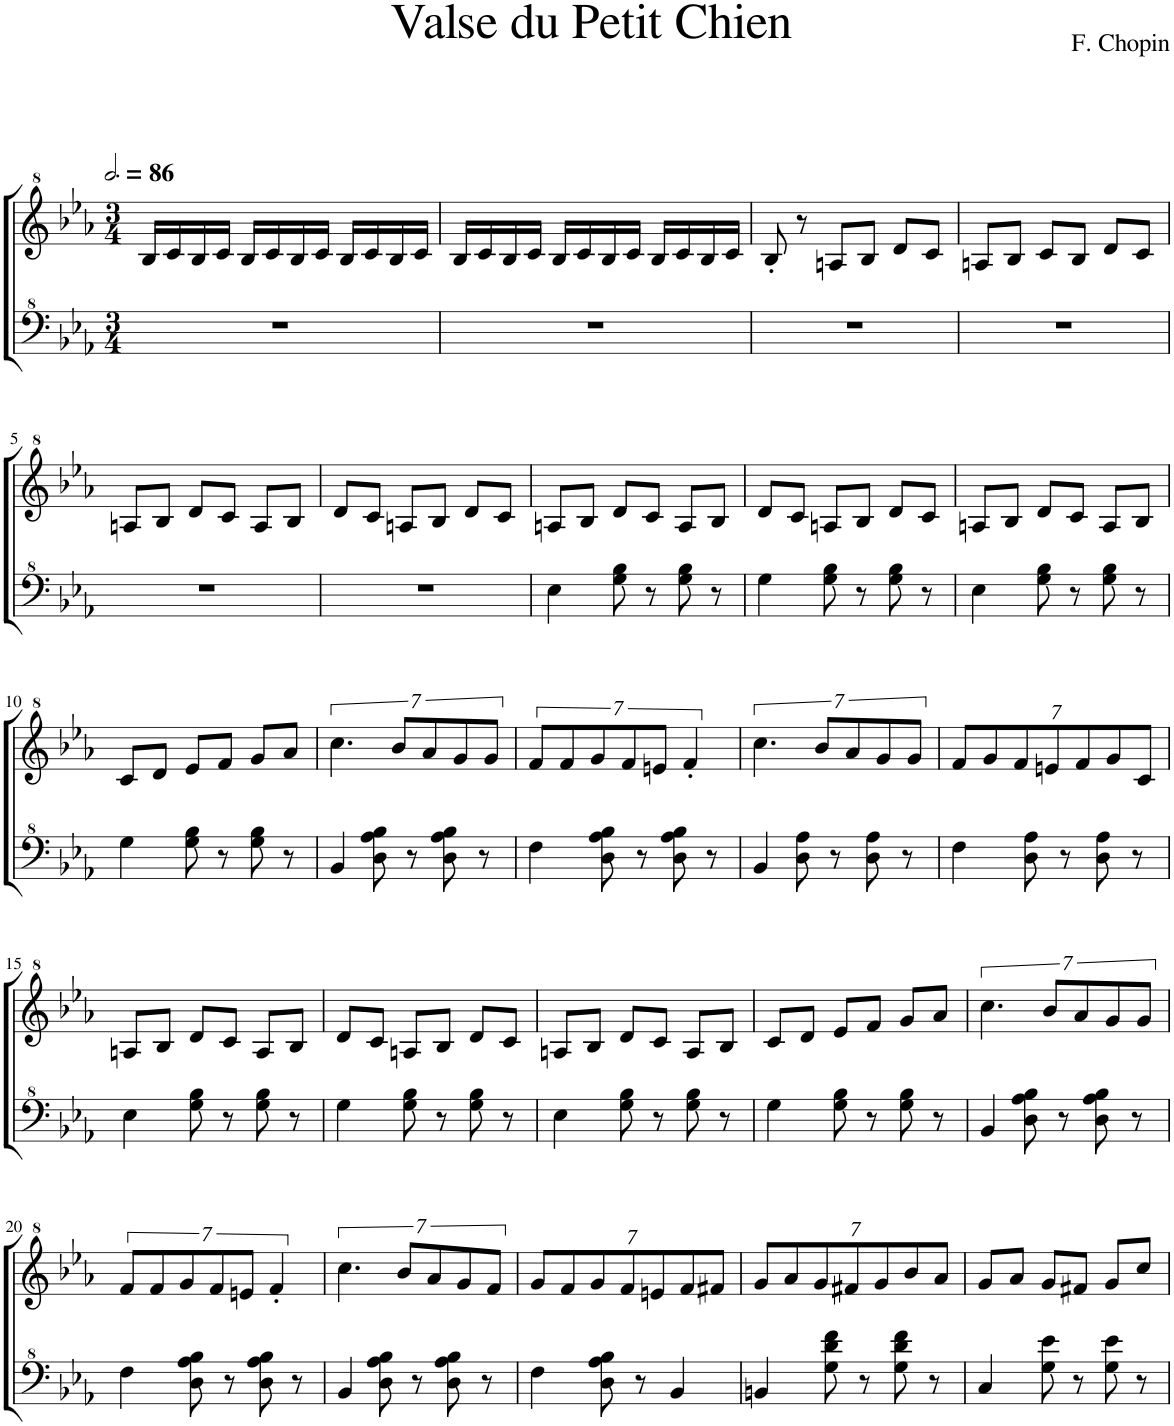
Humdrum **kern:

**kern	**kern
*part1	*part1
*staff2	*staff1
*I"Model III	*
*clefF^4	*clefG^2
*k[b-e-a-]	*k[b-e-a-]
*M3/4	*M3/4
*MM258	*MM258
=1	=1
2.r	16b-/LL
.	16cc/
.	16b-/
.	16cc/JJ
.	16b-/LL
.	16cc/
.	16b-/
.	16cc/JJ
.	16b-/LL
.	16cc/
.	16b-/
.	16cc/JJ
=2	=2
2.r	16b-/LL
.	16cc/
.	16b-/
.	16cc/JJ
.	16b-/LL
.	16cc/
.	16b-/
.	16cc/JJ
.	16b-/LL
.	16cc/
.	16b-/
.	16cc/JJ
=3	=3
2.r	8b-'/
.	8r
.	8an/L
.	8b-/J
.	8dd/L
.	8cc/J
=4	=4
2.r	8an/L
.	8b-/J
.	8cc/L
.	8b-/J
.	8dd/L
.	8cc/J
!!LO:LB:g=z
=5	=5
2.r	8an/L
.	8b-/J
.	8dd/L
.	8cc/J
.	8a/L
.	8b-/J
=6	=6
2.r	8dd/L
.	8cc/J
.	8an/L
.	8b-/J
.	8dd/L
.	8cc/J
=7	=7
4e-\	8an/L
.	8b-/J
8g\ 8b-\	8dd/L
8r	8cc/J
8g\ 8b-\	8a/L
8r	8b-/J
=8	=8
4g\	8dd/L
.	8cc/J
8g\ 8b-\	8an/L
8r	8b-/J
8g\ 8b-\	8dd/L
8r	8cc/J
=9	=9
4e-\	8an/L
.	8b-/J
8g\ 8b-\	8dd/L
8r	8cc/J
8g\ 8b-\	8a/L
8r	8b-/J
!!LO:LB:g=z
=10	=10
4g\	8cc/L
.	8dd/J
8g\ 8b-\	8ee-/L
8r	8ff/J
8g\ 8b-\	8gg/L
8r	8aa-/J
=11	=11
4B-/	14%3.ccc\
8d\ 8a-\ 8b-\	.
.	2240ryy
.	28%3bb-/L
8r	.
.	28%3aa-/
8d\ 8a-\ 8b-\	.
.	28%3gg/
8r	.
.	[2240%239gg/
=12	=12
4f\	28%3ff/L
.	2240gg/]
.	28%3ff/
.	28%3gg/
8d\ 8a-\ 8b-\	.
.	28%3ff/
8r	.
.	28%3een/J
8d\ 8a-\ 8b-\	.
.	14%3ff'/
8r	.
2240ryy	.
=13	=13
4B-/	14%3.ccc\
8d\ 8a-\	.
.	2240ryy
.	28%3bb-/L
8r	.
.	28%3aa-/
8d\ 8a-\	.
.	28%3gg/
8r	.
.	[2240%239gg/
=14	=14
*	*Xbrackettup
4f\	28%3ff/L
.	2240gg/]
.	28%3gg/
.	28%3ff/
8d\ 8a-\	.
.	28%3een/
8r	.
.	28%3ff/
8d\ 8a-\	.
.	28%3gg/
8r	.
.	28%3cc/J
2240ryy	.
!!LO:LB:g=z
=15	=15
4e-\	8an/L
.	8b-/J
8g\ 8b-\	8dd/L
8r	8cc/J
8g\ 8b-\	8a/L
8r	8b-/J
=16	=16
4g\	8dd/L
.	8cc/J
8g\ 8b-\	8an/L
8r	8b-/J
8g\ 8b-\	8dd/L
8r	8cc/J
=17	=17
4e-\	8an/L
.	8b-/J
8g\ 8b-\	8dd/L
8r	8cc/J
8g\ 8b-\	8a/L
8r	8b-/J
=18	=18
4g\	8cc/L
.	8dd/J
8g\ 8b-\	8ee-/L
8r	8ff/J
8g\ 8b-\	8gg/L
8r	8aa-/J
=19	=19
*	*brackettup
4B-/	14%3.ccc\
8d\ 8a-\ 8b-\	.
.	2240ryy
.	28%3bb-/L
8r	.
.	28%3aa-/
8d\ 8a-\ 8b-\	.
.	28%3gg/
8r	.
.	[2240%239gg/
!!LO:LB:g=z
=20	=20
4f\	28%3ff/L
.	2240gg/]
.	28%3ff/
.	28%3gg/
8d\ 8a-\ 8b-\	.
.	28%3ff/
8r	.
.	28%3een/J
8d\ 8a-\ 8b-\	.
.	14%3ff'/
8r	.
2240ryy	.
=21	=21
4B-/	14%3.ccc\
8d\ 8a-\ 8b-\	.
.	2240ryy
.	28%3bb-/L
8r	.
.	28%3aa-/
8d\ 8a-\ 8b-\	.
.	28%3gg/
8r	.
.	[2240%239ff/
=22	=22
*	*Xbrackettup
4f\	28%3gg/L
.	2240ff/]
.	28%3ff/
.	28%3gg/
8d\ 8a-\ 8b-\	.
.	28%3ff/
8r	.
.	28%3een/
4B-/	.
.	28%3ff/
.	28%3ff#X/J
2240ryy	.
=23	=23
4Bn/	28%3gg/L
.	28%3aa-/
.	28%3gg/
8g\ 8dd\ 8ff\	.
.	28%3ff#X/
8r	.
.	28%3gg/
8g\ 8dd\ 8ff\	.
.	28%3bb-/
8r	.
.	28%3aa-/J
=24	=24
4c/	8gg/L
.	8aa-/J
8g\ 8ee-\	8gg/L
8r	8ff#X/J
8g\ 8ee-\	8gg/L
8r	8ccc/J
=	=
*-	*-
